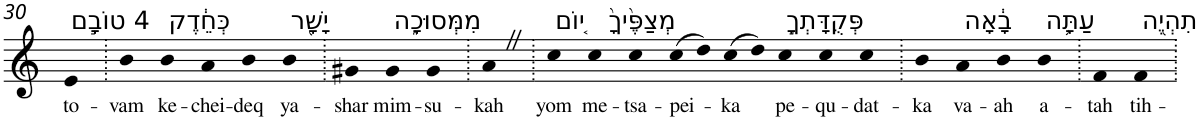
**kern	**text
*part1	*part1
*staff1	*staff1
*I"Piano	*
*I'Pno	*
!!LO:PB:g=z
*clefG2	*
*k[]	*
=30	=30
!LO:TX:a:t=4 טוֹבָ֣ם	!
!	!LO:LY:b
4e	to-
=31.	=31.
!	!LO:LY:b
4b	-vam
!LO:TX:a:t=כְּחֵ֔דֶק	!
!	!LO:LY:b
4b	ke-
!	!LO:LY:b
4a	-chei-
!	!LO:LY:b
4b	-deq
!LO:TX:a:t=יָשָׁ֖ר	!
!	!LO:LY:b
4b	ya-
=32.	=32.
!	!LO:LY:b
4g#X	-shar
!LO:TX:a:t=מִמְּסוּכָ֑ה	!
!	!LO:LY:b
4g#	mim-
!	!LO:LY:b
4g#	-su-
=33.	=33.
!	!LO:LY:b
4aZ	-kah
=34.	=34.
!LO:TX:a:t=י֤וֹם	!
!	!LO:LY:b
4cc	yom
!LO:TX:a:t=מְצַפֶּ֙יךָ֙	!
!	!LO:LY:b
4cc	me-
!	!LO:LY:b
4cc	-tsa-
!	!LO:LY:b
(>8cc	-pei-
8dd)	.
!	!LO:LY:b
(>8cc	-ka
8dd)	.
!LO:TX:a:t=פְּקֻדָּתְךָ֣	!
!	!LO:LY:b
4cc	pe-
!	!LO:LY:b
4cc	-qu-
!	!LO:LY:b
4cc	-dat-
=35.	=35.
!	!LO:LY:b
4b	-ka
!LO:TX:a:t=בָ֔אָה	!
!	!LO:LY:b
4a	va-
!	!LO:LY:b
4b	-ah
!LO:TX:a:t=עַתָּ֥ה	!
!	!LO:LY:b
4b	a-
=36.	=36.
!	!LO:LY:b
4f	-tah
!LO:TX:a:t=תִהְיֶ֖ה	!
!	!LO:LY:b
4f	tih-
=.	=.
*-	*-
